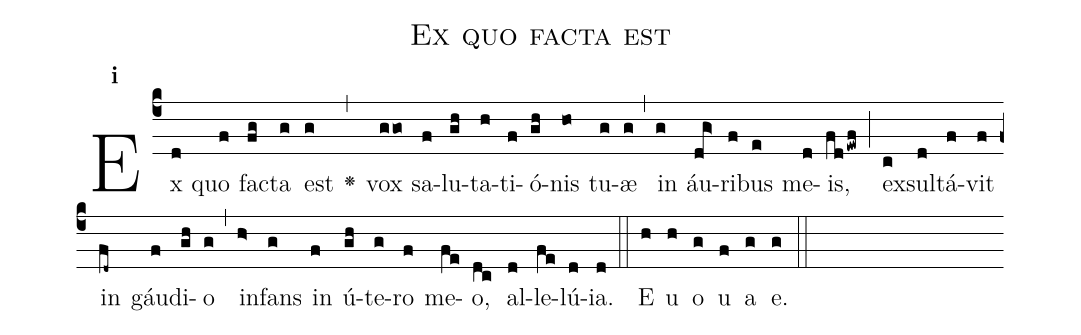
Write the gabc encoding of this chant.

name:Ex quo facta est;
office-part:Antiphona;
mode:1;
%%
initial-style: 1;
name: Ex quo facta est;
book: Antiphonae & Responsoria/Tomus I, p. 54;
occasion: Hebdomada IV Adventus Dominica;
office-part: Laudes Ant Ec;
user-notes: ;
commentary: ;
annotation: 1g4;
centering-scheme: english;
fontsize: 12;
font: OFLSortsMillGoudy;
height: 11;
width: 4.5;
%%
(c4)Ex(d) quo(f) fa(fg)cta(g) est(g) <v>\greheightstar</v>(,) vox(ggo) sa(f)lu(gh)ta(h)ti(f)ó(gh)nis(ho) tu(g)æ(g) (,) in(g) áu(dg>)ri(f)bus(e) me(d)is,(fdewf) (;) ex(c)sul(d)tá(f)vit(f) in(fd~) gáu(f)di(gh)o(g) (,) in(h>)fans(g) in(f) ú(gh)te(g)ro(f) me(fe)o,(dc) al(d)le(fe)lú(d)ia.(d) (::)
E(h) u(h) o(g) u(f) a(g) e.(g) (::)
